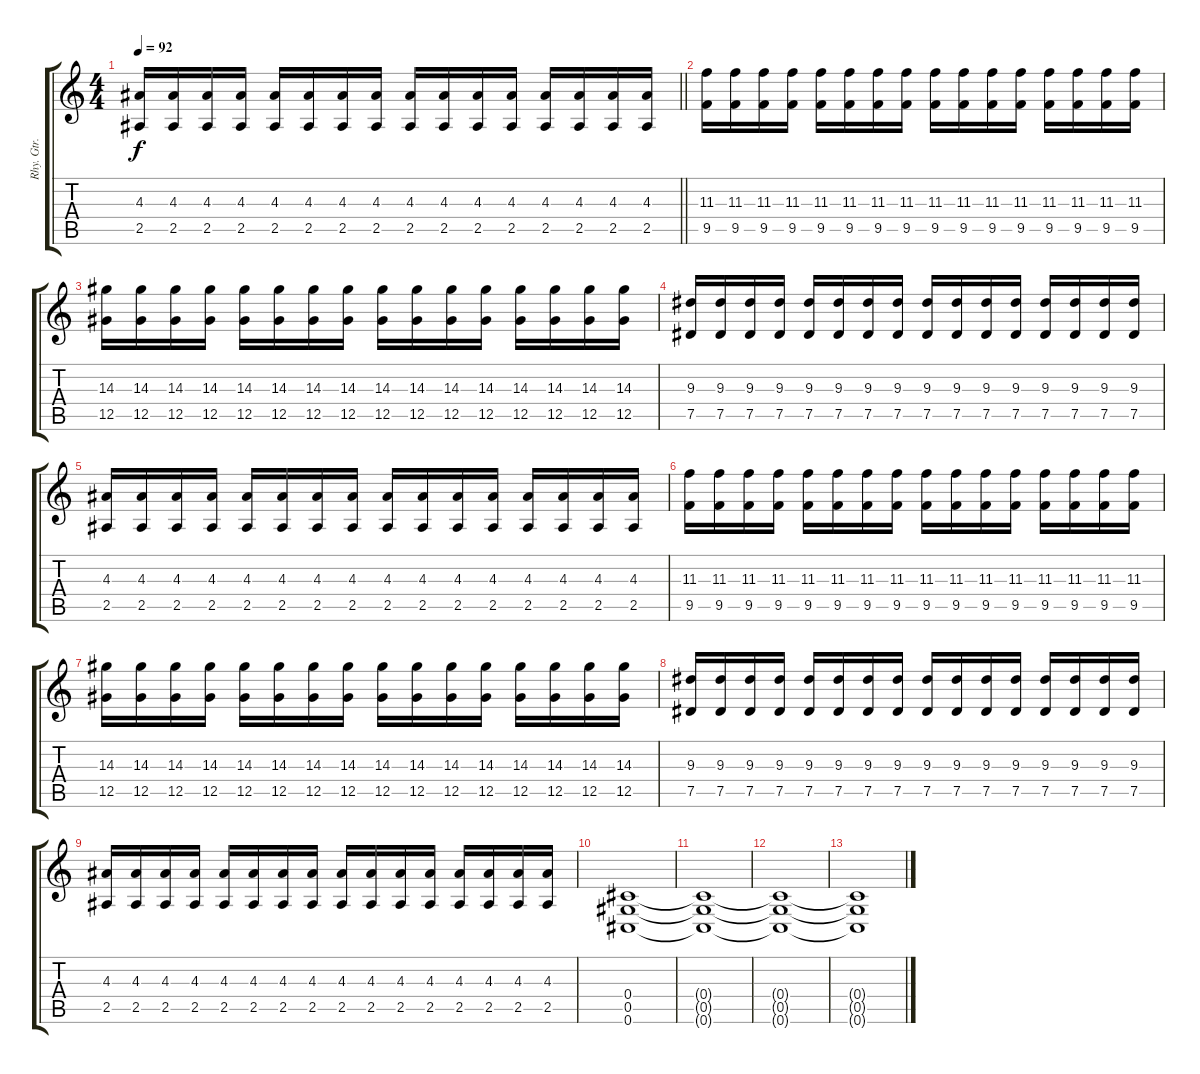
\track ("Rhy. Gtr. 1" "Rhy. Gtr. ") {instrument distortionguitar}
\staff {score tabs}
\tuning (Eb4 Bb3 Gb3 Db3 Ab2 Db2) {hide}
\ts (4 4)
\tempo 92
\clef g2
\barLineRight lightlight
\ks c
(4.3 2.5).16{dy f} (4.3 2.5).16 (4.3 2.5).16 (4.3 2.5).16 (4.3 2.5).16 (4.3 2.5).16 (4.3 2.5).16 (4.3 2.5).16 (4.3 2.5).16 (4.3 2.5).16 (4.3 2.5).16 (4.3 2.5).16 (4.3 2.5).16 (4.3 2.5).16 (4.3 2.5).16 (4.3 2.5).16 |
\section ("" "")
(11.3 9.5).16 (11.3 9.5).16 (11.3 9.5).16 (11.3 9.5).16 (11.3 9.5).16 (11.3 9.5).16 (11.3 9.5).16 (11.3 9.5).16 (11.3 9.5).16 (11.3 9.5).16 (11.3 9.5).16 (11.3 9.5).16 (11.3 9.5).16 (11.3 9.5).16 (11.3 9.5).16 (11.3 9.5).16 |
(14.3 12.5).16 (14.3 12.5).16 (14.3 12.5).16 (14.3 12.5).16 (14.3 12.5).16 (14.3 12.5).16 (14.3 12.5).16 (14.3 12.5).16 (14.3 12.5).16 (14.3 12.5).16 (14.3 12.5).16 (14.3 12.5).16 (14.3 12.5).16 (14.3 12.5).16 (14.3 12.5).16 (14.3 12.5).16 |
(9.3 7.5).16 (9.3 7.5).16 (9.3 7.5).16 (9.3 7.5).16 (9.3 7.5).16 (9.3 7.5).16 (9.3 7.5).16 (9.3 7.5).16 (9.3 7.5).16 (9.3 7.5).16 (9.3 7.5).16 (9.3 7.5).16 (9.3 7.5).16 (9.3 7.5).16 (9.3 7.5).16 (9.3 7.5).16 |
(4.3 2.5).16 (4.3 2.5).16 (4.3 2.5).16 (4.3 2.5).16 (4.3 2.5).16 (4.3 2.5).16 (4.3 2.5).16 (4.3 2.5).16 (4.3 2.5).16 (4.3 2.5).16 (4.3 2.5).16 (4.3 2.5).16 (4.3 2.5).16 (4.3 2.5).16 (4.3 2.5).16 (4.3 2.5).16 |
(11.3 9.5).16 (11.3 9.5).16 (11.3 9.5).16 (11.3 9.5).16 (11.3 9.5).16 (11.3 9.5).16 (11.3 9.5).16 (11.3 9.5).16 (11.3 9.5).16 (11.3 9.5).16 (11.3 9.5).16 (11.3 9.5).16 (11.3 9.5).16 (11.3 9.5).16 (11.3 9.5).16 (11.3 9.5).16 |
(14.3 12.5).16 (14.3 12.5).16 (14.3 12.5).16 (14.3 12.5).16 (14.3 12.5).16 (14.3 12.5).16 (14.3 12.5).16 (14.3 12.5).16 (14.3 12.5).16 (14.3 12.5).16 (14.3 12.5).16 (14.3 12.5).16 (14.3 12.5).16 (14.3 12.5).16 (14.3 12.5).16 (14.3 12.5).16 |
(9.3 7.5).16 (9.3 7.5).16 (9.3 7.5).16 (9.3 7.5).16 (9.3 7.5).16 (9.3 7.5).16 (9.3 7.5).16 (9.3 7.5).16 (9.3 7.5).16 (9.3 7.5).16 (9.3 7.5).16 (9.3 7.5).16 (9.3 7.5).16 (9.3 7.5).16 (9.3 7.5).16 (9.3 7.5).16 |
(4.3 2.5).16 (4.3 2.5).16 (4.3 2.5).16 (4.3 2.5).16 (4.3 2.5).16 (4.3 2.5).16 (4.3 2.5).16 (4.3 2.5).16 (4.3 2.5).16 (4.3 2.5).16 (4.3 2.5).16 (4.3 2.5).16 (4.3 2.5).16 (4.3 2.5).16 (4.3 2.5).16 (4.3 2.5).16 |
(0.4 0.5 0.6).1 |
(0.4{t} 0.5{t} 0.6{t}).1 |
(0.4{t} 0.5{t} 0.6{t}).1 |
(0.4{t} 0.5{t} 0.6{t}).1
